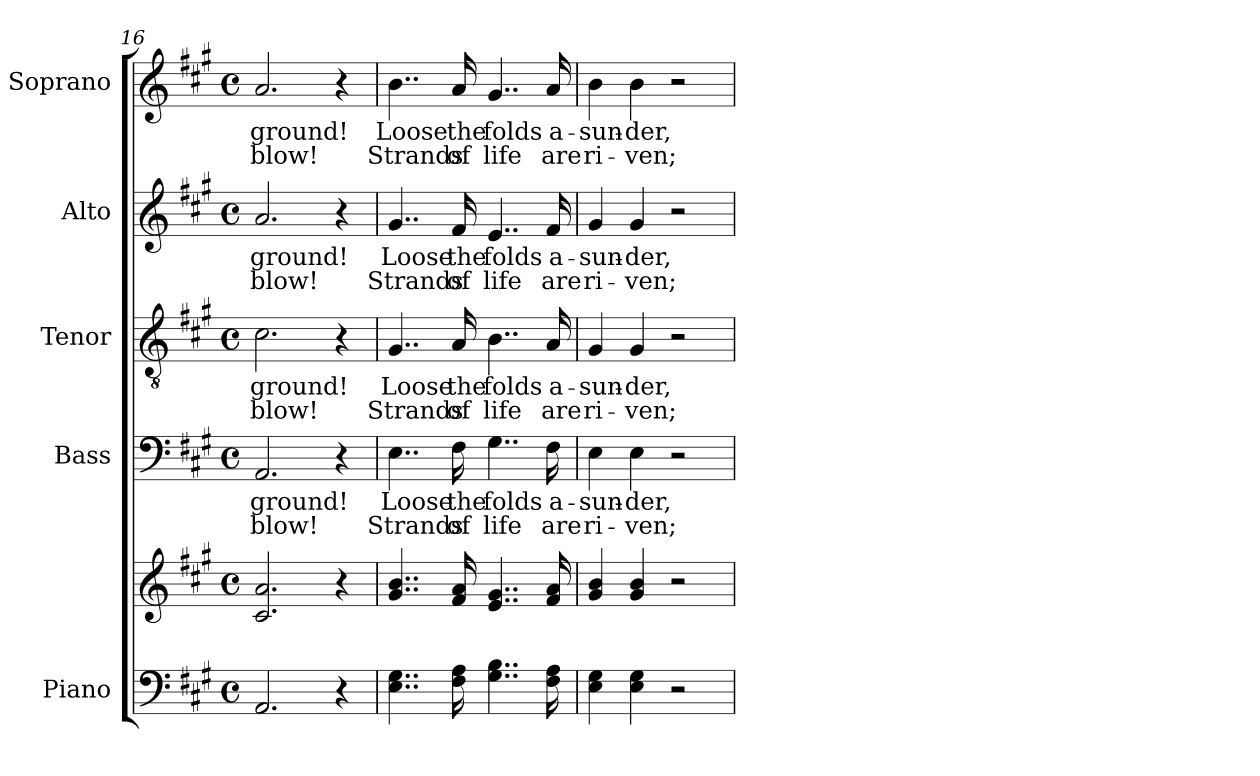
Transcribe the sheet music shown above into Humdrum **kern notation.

**kern	**kern	**kern	**text	**text	**kern	**text	**text	**kern	**text	**text	**kern	**text	**text
*part5	*part5	*part4	*part4	*part4	*part3	*part3	*part3	*part2	*part2	*part2	*part1	*part1	*part1
*staff6	*staff5	*staff4	*staff4	*staff4	*staff3	*staff3	*staff3	*staff2	*staff2	*staff2	*staff1	*staff1	*staff1
*I"Piano	*	*I"Bass	*	*	*I"Tenor	*	*	*I"Alto	*	*	*I"Soprano	*	*
*I'Pno.	*	*I'B.	*	*	*I'T.	*	*	*I'A.	*	*	*I'S.	*	*
*clefF4	*clefG2	*clefF4	*	*	*clefGv2	*	*	*clefG2	*	*	*clefG2	*	*
*	*	*	*	*	*ITrd7c12	*	*	*	*	*	*	*	*
*k[f#c#g#]	*k[f#c#g#]	*k[f#c#g#]	*	*	*k[f#c#g#]	*	*	*k[f#c#g#]	*	*	*k[f#c#g#]	*	*
*A:	*A:	*A:	*	*	*A:	*	*	*A:	*	*	*A:	*	*
*M4/4	*M4/4	*M4/4	*	*	*M4/4	*	*	*M4/4	*	*	*M4/4	*	*
*met(c)	*met(c)	*met(c)	*	*	*met(c)	*	*	*met(c)	*	*	*met(c)	*	*
=16	=16	=16	=16	=16	=16	=16	=16	=16	=16	=16	=16	=16	=16
!	!	!	!LO:LY:b:color=#000000	!LO:LY:b:color=#000000	!	!	!	!	!	!	!	!	!
!	!	!	!	!	!	!LO:LY:b:color=#000000	!LO:LY:b:color=#000000	!	!	!	!	!	!
!	!	!	!	!	!	!	!	!	!LO:LY:b:color=#000000	!LO:LY:b:color=#000000	!	!	!
!	!	!	!	!	!	!	!	!	!	!	!	!LO:LY:b:color=#000000	!LO:LY:b:color=#000000
2.AAi/	2.c#i/ 2.ai	2.AAi/	ground!	blow!	2.C#i\	ground!	blow!	2.ai/	ground!	blow!	2.ai/	ground!	blow!
4r	4r	4r	.	.	4r	.	.	4r	.	.	4r	.	.
=17	=17	=17	=17	=17	=17	=17	=17	=17	=17	=17	=17	=17	=17
!	!	!	!LO:LY:b:color=#000000	!LO:LY:b:color=#000000	!	!	!	!	!	!	!	!	!
!	!	!	!	!	!	!LO:LY:b:color=#000000	!LO:LY:b:color=#000000	!	!	!	!	!	!
!	!	!	!	!	!	!	!	!	!LO:LY:b:color=#000000	!LO:LY:b:color=#000000	!	!	!
!	!	!	!	!	!	!	!	!	!	!	!	!LO:LY:b:color=#000000	!LO:LY:b:color=#000000
4..Ei\ 4..G#i	4..g#i/ 4..bi	4..Ei\	Loose	Strands	4..GG#i/	Loose	Strands	4..g#i/	Loose	Strands	4..bi\	Loose	Strands
!	!	!	!LO:LY:b:color=#000000	!LO:LY:b:color=#000000	!	!	!	!	!	!	!	!	!
!	!	!	!	!	!	!LO:LY:b:color=#000000	!LO:LY:b:color=#000000	!	!	!	!	!	!
!	!	!	!	!	!	!	!	!	!LO:LY:b:color=#000000	!LO:LY:b:color=#000000	!	!	!
!	!	!	!	!	!	!	!	!	!	!	!	!LO:LY:b:color=#000000	!LO:LY:b:color=#000000
16F#i\ 16Ai	16f#i/ 16ai	16F#i\	the	of	16AAi/	the	of	16f#i/	the	of	16ai/	the	of
!	!	!	!LO:LY:b:color=#000000	!LO:LY:b:color=#000000	!	!	!	!	!	!	!	!	!
!	!	!	!	!	!	!LO:LY:b:color=#000000	!LO:LY:b:color=#000000	!	!	!	!	!	!
!	!	!	!	!	!	!	!	!	!LO:LY:b:color=#000000	!LO:LY:b:color=#000000	!	!	!
!	!	!	!	!	!	!	!	!	!	!	!	!LO:LY:b:color=#000000	!LO:LY:b:color=#000000
4..G#i\ 4..Bi	4..ei/ 4..g#i	4..G#i\	folds	life	4..BBi\	folds	life	4..ei/	folds	life	4..g#i/	folds	life
!	!	!	!LO:LY:b:color=#000000	!LO:LY:b:color=#000000	!	!	!	!	!	!	!	!	!
!	!	!	!	!	!	!LO:LY:b:color=#000000	!LO:LY:b:color=#000000	!	!	!	!	!	!
!	!	!	!	!	!	!	!	!	!LO:LY:b:color=#000000	!LO:LY:b:color=#000000	!	!	!
!	!	!	!	!	!	!	!	!	!	!	!	!LO:LY:b:color=#000000	!LO:LY:b:color=#000000
16F#i\ 16Ai	16f#i/ 16ai	16F#i\	a-	are	16AAi/	a-	are	16f#i/	a-	are	16ai/	a-	are
=18	=18	=18	=18	=18	=18	=18	=18	=18	=18	=18	=18	=18	=18
!	!	!	!LO:LY:b:color=#000000	!LO:LY:b:color=#000000	!	!	!	!	!	!	!	!	!
!	!	!	!	!	!	!LO:LY:b:color=#000000	!LO:LY:b:color=#000000	!	!	!	!	!	!
!	!	!	!	!	!	!	!	!	!LO:LY:b:color=#000000	!LO:LY:b:color=#000000	!	!	!
!	!	!	!	!	!	!	!	!	!	!	!	!LO:LY:b:color=#000000	!LO:LY:b:color=#000000
4Ei\ 4G#i	4g#i/ 4bi	4Ei\	-sun-	ri-	4GG#i/	-sun-	ri-	4g#i/	-sun-	ri-	4bi\	-sun-	ri-
!	!	!	!LO:LY:b:color=#000000	!LO:LY:b:color=#000000	!	!	!	!	!	!	!	!	!
!	!	!	!	!	!	!LO:LY:b:color=#000000	!LO:LY:b:color=#000000	!	!	!	!	!	!
!	!	!	!	!	!	!	!	!	!LO:LY:b:color=#000000	!LO:LY:b:color=#000000	!	!	!
!	!	!	!	!	!	!	!	!	!	!	!	!LO:LY:b:color=#000000	!LO:LY:b:color=#000000
4Ei\ 4G#i	4g#i/ 4bi	4Ei\	-der,	-ven;	4GG#i/	-der,	-ven;	4g#i/	-der,	-ven;	4bi\	-der,	-ven;
2r	2r	2r	.	.	2r	.	.	2r	.	.	2r	.	.
=	=	=	=	=	=	=	=	=	=	=	=	=	=
*-	*-	*-	*-	*-	*-	*-	*-	*-	*-	*-	*-	*-	*-
